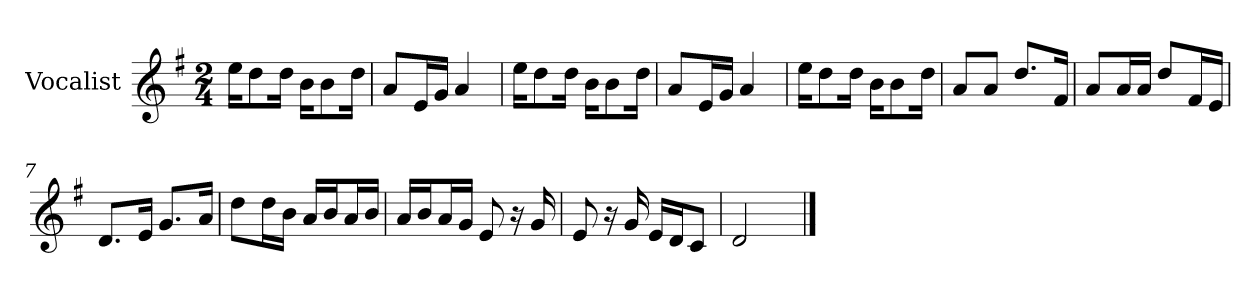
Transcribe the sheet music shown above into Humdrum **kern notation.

**kern
*part1
*staff1
*I"Vocalist
*k[f#]
*G:
*M2/4
=
16eeKL
8dd
16ddJk
16bKL
8b
16ddJk
=1
8aL
16eL
16gJJ
4a
=2
16eeKL
8dd
16ddJk
16bKL
8b
16ddJk
=3
8aL
16eL
16gJJ
4a
=4
16eeKL
8dd
16ddJk
16bKL
8b
16ddJk
=5
8aL
8aJ
8.ddL
16f#Jk
=6
8aL
16aL
16aJJ
8ddL
16f#L
16eJJ
=7
8.dL
16eJk
8.gL
16aJk
=8
8ddL
16ddL
16bJJ
16aLL
16bJ
16aL
16bJJ
=9
16aLL
16bJ
16aL
16gJJ
8e
16r
16g
=10
8e
16r
16g
16eLL
16dJ
8cJ
=11
2d
==
*-
